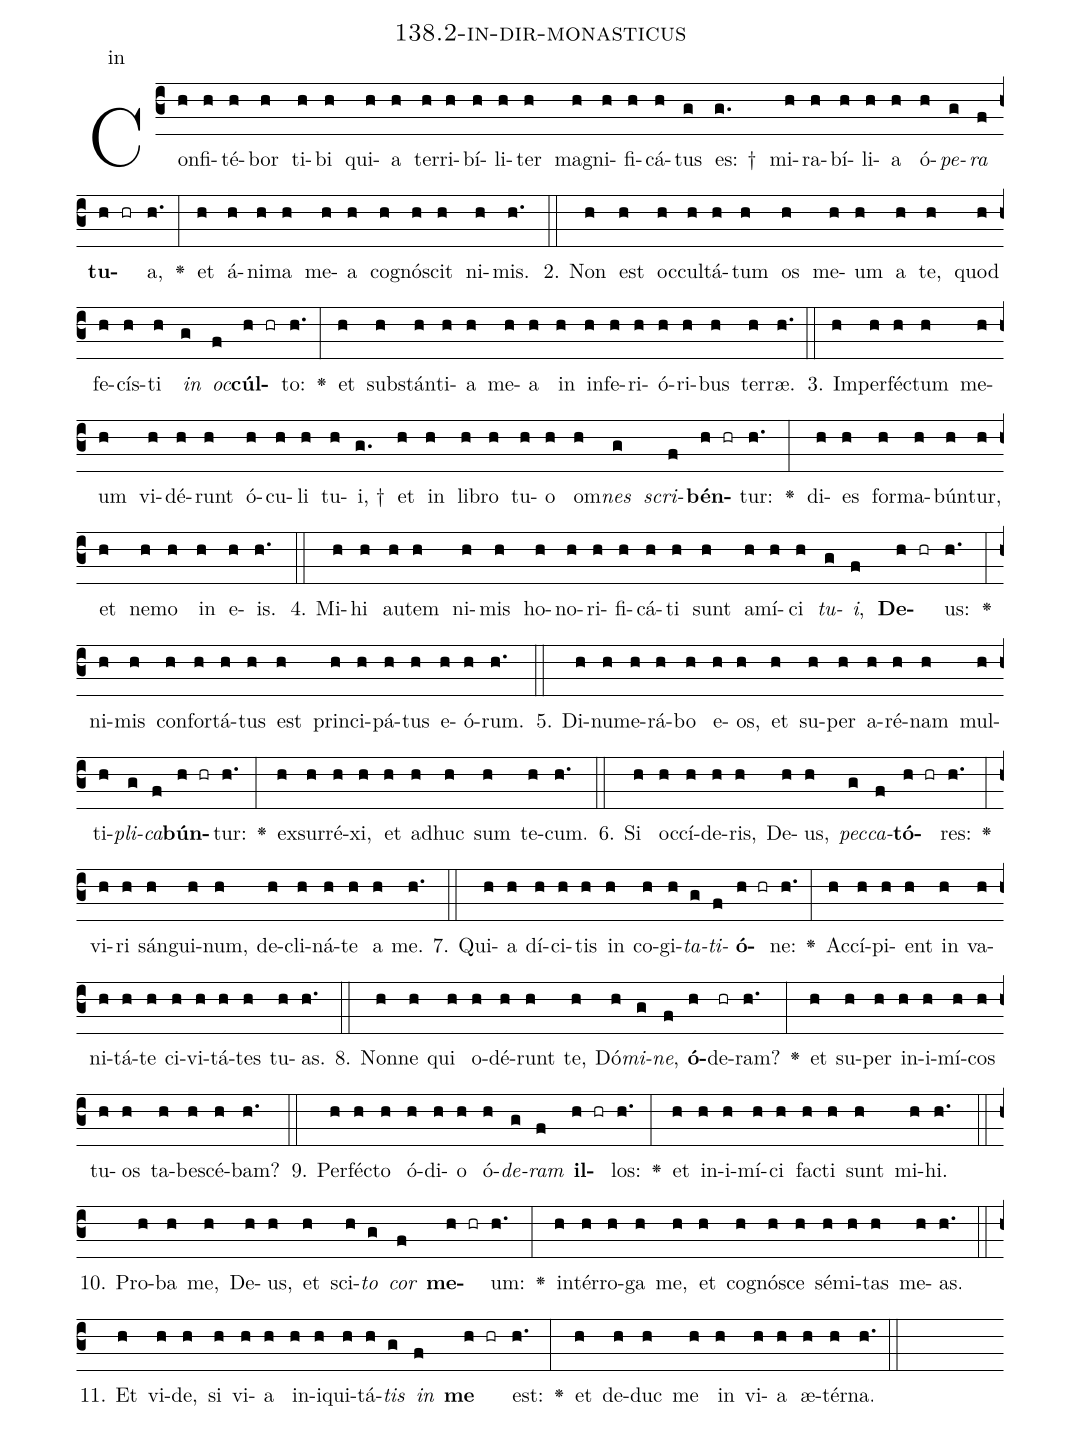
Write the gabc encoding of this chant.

name: 138.2-in-dir-monasticus;
annotation: in;
%%
(c3)Con(h)fi(h)té(h)bor(h) ti(h)bi(h) qui(h)a(h) ter(h)ri(h)bí(h)li(h)ter(h) ma(h)gni(h)fi(h)cá(h)tus(g) es: †(g.) mi(h)ra(h)bí(h)li(h)a(h) ó(h)<i>pe</i>(g)<i>ra</i>(f) <b>tu</b>(h hr)a,(h.) <v>\greheightstar</v>(:) et(h) á(h)ni(h)ma(h) me(h)a(h) co(h)gnó(h)scit(h) ni(h)mis.(h.) (::)
2. Non(h) est(h) oc(h)cul(h)tá(h)tum(h) os(h) me(h)um(h) a(h) te,(h) quod(h) fe(h)cís(h)ti(h) <i>in</i>(g) <i>oc</i>(f)<b>cúl</b>(h hr)to:(h.) <v>\greheightstar</v>(:) et(h) sub(h)stán(h)ti(h)a(h) me(h)a(h) in(h) in(h)fe(h)ri(h)ó(h)ri(h)bus(h) ter(h)ræ.(h.) (::)
3. Im(h)per(h)féc(h)tum(h) me(h)um(h) vi(h)dé(h)runt(h) ó(h)cu(h)li(h) tu(h)i, †(g.) et(h) in(h) li(h)bro(h) tu(h)o(h) om(h)<i>nes</i>(g) <i>scri</i>(f)<b>bén</b>(h hr)tur:(h.) <v>\greheightstar</v>(:) di(h)es(h) for(h)ma(h)bún(h)tur,(h) et(h) ne(h)mo(h) in(h) e(h)is.(h.) (::)
4. Mi(h)hi(h) au(h)tem(h) ni(h)mis(h) ho(h)no(h)ri(h)fi(h)cá(h)ti(h) sunt(h) a(h)mí(h)ci(h) <i>tu</i>(g)<i>i</i>,(f) <b>De</b>(h hr)us:(h.) <v>\greheightstar</v>(:) ni(h)mis(h) con(h)for(h)tá(h)tus(h) est(h) prin(h)ci(h)pá(h)tus(h) e(h)ó(h)rum.(h.) (::)
5. Di(h)nu(h)me(h)rá(h)bo(h) e(h)os,(h) et(h) su(h)per(h) a(h)ré(h)nam(h) mul(h)ti(h)<i>pli</i>(g)<i>ca</i>(f)<b>bún</b>(h hr)tur:(h.) <v>\greheightstar</v>(:) ex(h)sur(h)ré(h)xi,(h) et(h) ad(h)huc(h) sum(h) te(h)cum.(h.) (::)
6. Si(h) oc(h)cí(h)de(h)ris,(h) De(h)us,(h) <i>pec</i>(g)<i>ca</i>(f)<b>tó</b>(h hr)res:(h.) <v>\greheightstar</v>(:) vi(h)ri(h) sán(h)gui(h)num,(h) de(h)cli(h)ná(h)te(h) a(h) me.(h.) (::)
7. Qui(h)a(h) dí(h)ci(h)tis(h) in(h) co(h)gi(h)<i>ta</i>(g)<i>ti</i>(f)<b>ó</b>(h hr)ne:(h.) <v>\greheightstar</v>(:) Ac(h)cí(h)pi(h)ent(h) in(h) va(h)ni(h)tá(h)te(h) ci(h)vi(h)tá(h)tes(h) tu(h)as.(h.) (::)
8. Non(h)ne(h) qui(h) o(h)dé(h)runt(h) te,(h) Dó(h)<i>mi</i>(g)<i>ne</i>,(f) <b>ó</b>(h)de(hr)ram?(h.) <v>\greheightstar</v>(:) et(h) su(h)per(h) in(h)i(h)mí(h)cos(h) tu(h)os(h) ta(h)be(h)scé(h)bam?(h.) (::)
9. Per(h)féc(h)to(h) ó(h)di(h)o(h) ó(h)<i>de</i>(g)<i>ram</i>(f) <b>il</b>(h hr)los:(h.) <v>\greheightstar</v>(:) et(h) in(h)i(h)mí(h)ci(h) fac(h)ti(h) sunt(h) mi(h)hi.(h.) (::)
10. Pro(h)ba(h) me,(h) De(h)us,(h) et(h) sci(h)<i>to</i>(g) <i>cor</i>(f) <b>me</b>(h hr)um:(h.) <v>\greheightstar</v>(:) in(h)tér(h)ro(h)ga(h) me,(h) et(h) co(h)gnó(h)sce(h) sé(h)mi(h)tas(h) me(h)as.(h.) (::)
11. Et(h) vi(h)de,(h) si(h) vi(h)a(h) in(h)i(h)qui(h)tá(h)<i>tis</i>(g) <i>in</i>(f) <b>me</b>(h hr) est:(h.) <v>\greheightstar</v>(:) et(h) de(h)duc(h) me(h) in(h) vi(h)a(h) æ(h)tér(h)na.(h.) (::)
